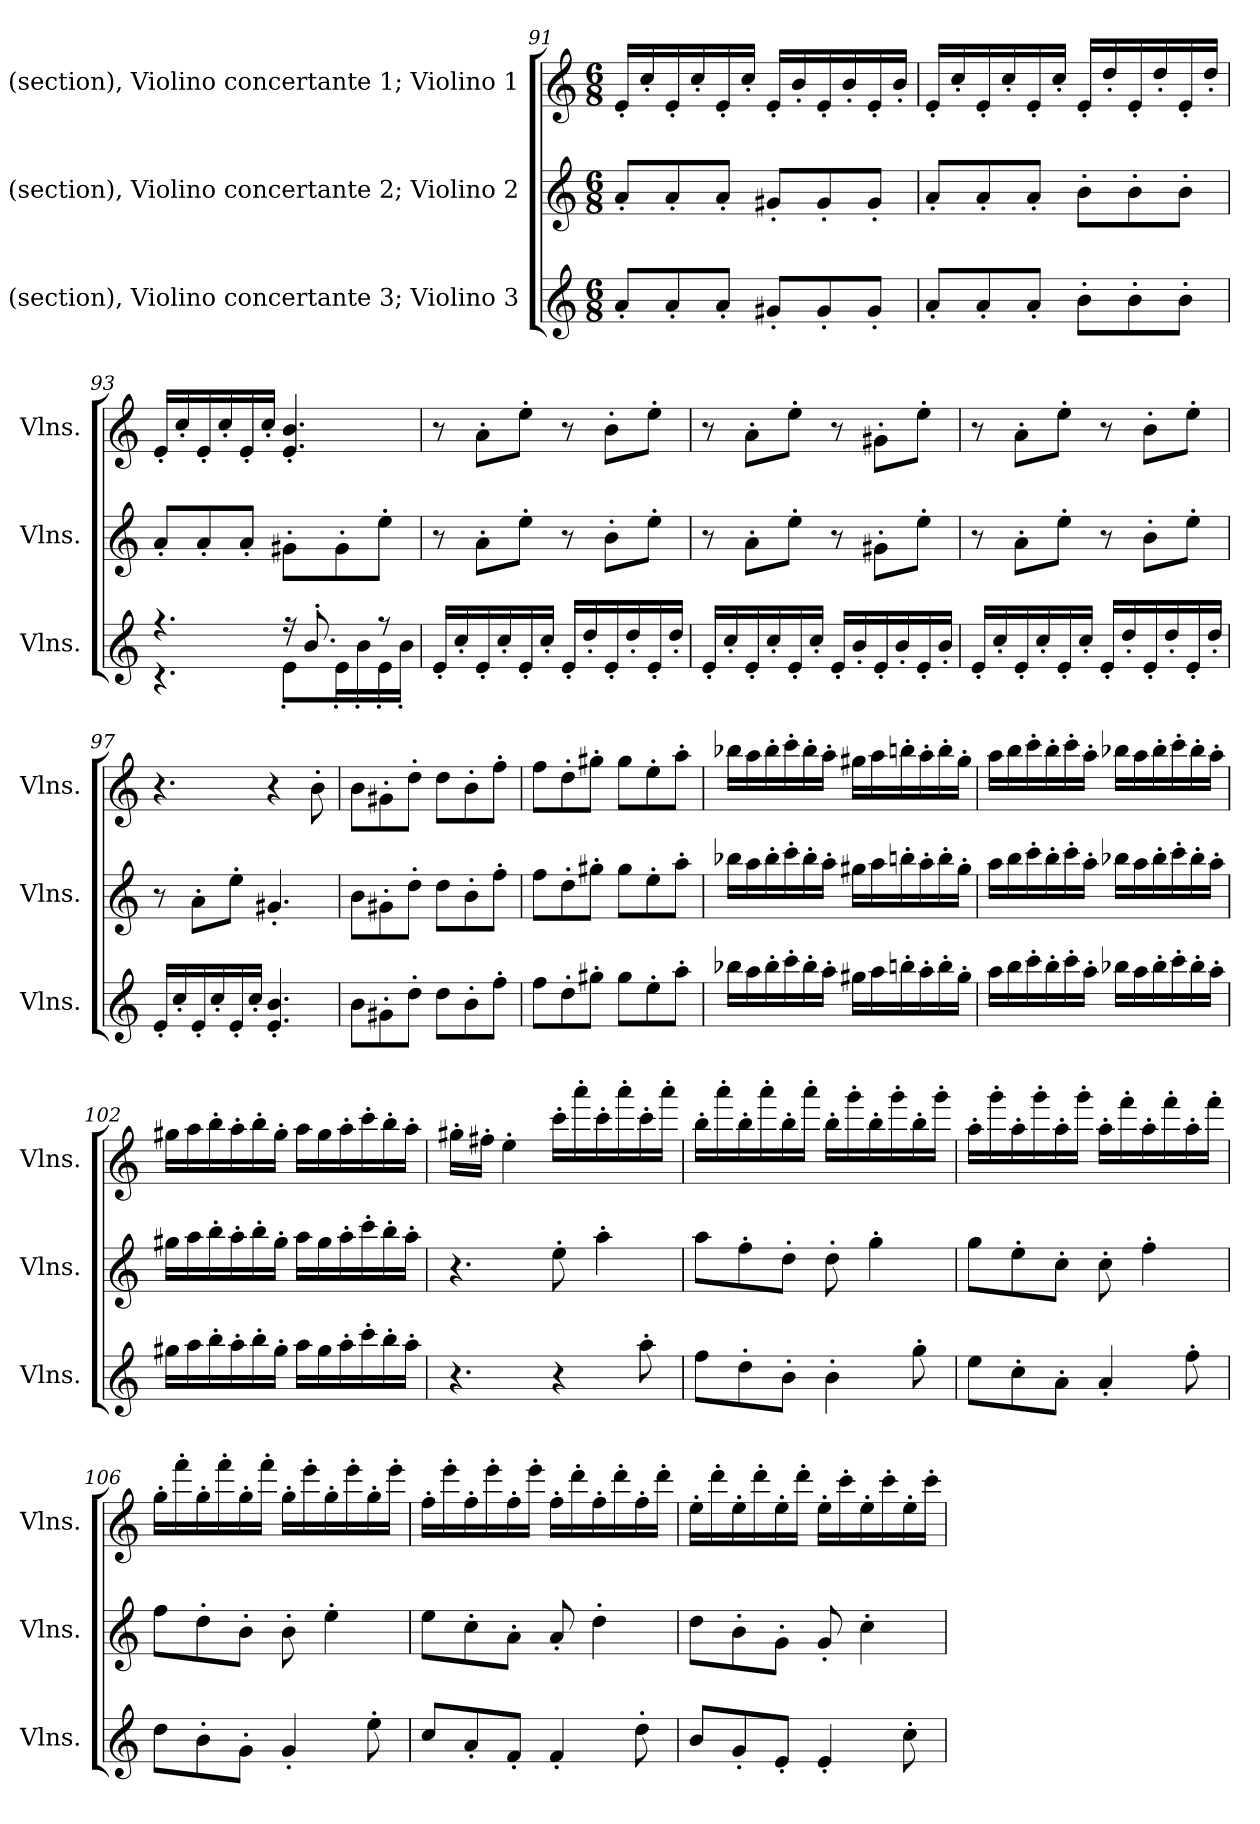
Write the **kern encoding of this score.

**kern	**kern	**kern
*part3	*part2	*part1
*staff3	*staff2	*staff1
*I"Violins (section), Violino concertante 3; Violino 3	*I"Violins (section), Violino concertante 2; Violino 2	*I"Violins (section), Violino concertante 1; Violino 1
*I'Vlns.	*I'Vlns.	*I'Vlns.
*clefG2	*clefG2	*clefG2
*k[]	*k[]	*k[]
*M6/8	*M6/8	*M6/8
=91	=91	=91
8a'/L	8a'/L	16e'/LL
.	.	16cc'/
8a'/	8a'/	16e'/
.	.	16cc'/
8a'/J	8a'/J	16e'/
.	.	16cc'/JJ
8g#X'/L	8g#X'/L	16e'/LL
.	.	16b'/
8g#'/	8g#'/	16e'/
.	.	16b'/
8g#'/J	8g#'/J	16e'/
.	.	16b'/JJ
!!LO:LB:g=z
=92	=92	=92
8a'/L	8a'/L	16e'/LL
.	.	16cc'/
8a'/	8a'/	16e'/
.	.	16cc'/
8a'/J	8a'/J	16e'/
.	.	16cc'/JJ
8b'\L	8b'\L	16e'/LL
.	.	16dd'/
8b'\	8b'\	16e'/
.	.	16dd'/
8b'\J	8b'\J	16e'/
.	.	16dd'/JJ
=93	=93	=93
*^	*	*
4.r	4.r	8a'/L	16e'/LL
.	.	.	16cc'/
.	.	8a'/	16e'/
.	.	.	16cc'/
.	.	8a'/J	16e'/
.	.	.	16cc'/JJ
16r	8e'\L	8g#X'\L	4.e/' 4.b/'
8.b'/	.	.	.
.	16e'\L	8g#'\	.
.	16b'\	.	.
8r	16e'\	8ee'\J	.
.	16b'\JJ	.	.
*v	*v	*	*
=94	=94	=94
16e'/LL	8r	8r
16cc'/	.	.
16e'/	8a'\L	8a'\L
16cc'/	.	.
16e'/	8ee'\J	8ee'\J
16cc'/JJ	.	.
16e'/LL	8r	8r
16dd'/	.	.
16e'/	8b'\L	8b'\L
16dd'/	.	.
16e'/	8ee'\J	8ee'\J
16dd'/JJ	.	.
!!LO:LB:g=z
=95	=95	=95
16e'/LL	8r	8r
16cc'/	.	.
16e'/	8a'\L	8a'\L
16cc'/	.	.
16e'/	8ee'\J	8ee'\J
16cc'/JJ	.	.
16e'/LL	8r	8r
16b'/	.	.
16e'/	8g#X'\L	8g#X'\L
16b'/	.	.
16e'/	8ee'\J	8ee'\J
16b'/JJ	.	.
=96	=96	=96
16e'/LL	8r	8r
16cc'/	.	.
16e'/	8a'\L	8a'\L
16cc'/	.	.
16e'/	8ee'\J	8ee'\J
16cc'/JJ	.	.
16e'/LL	8r	8r
16dd'/	.	.
16e'/	8b'\L	8b'\L
16dd'/	.	.
16e'/	8ee'\J	8ee'\J
16dd'/JJ	.	.
=97	=97	=97
16e'/LL	8r	4.r
16cc'/	.	.
16e'/	8a'\L	.
16cc'/	.	.
16e'/	8ee'\J	.
16cc'/JJ	.	.
4.e/' 4.b/'	4.g#X'/	4r
.	.	8b'\
=98	=98	=98
8b\L	8b\L	8b\L
8g#X'\	8g#X'\	8g#X'\
8dd'\J	8dd'\J	8dd'\J
8dd\L	8dd\L	8dd\L
8b'\	8b'\	8b'\
8ff'\J	8ff'\J	8ff'\J
!!LO:LB:g=z
=99	=99	=99
8ff\L	8ff\L	8ff\L
8dd'\	8dd'\	8dd'\
8gg#X'\J	8gg#X'\J	8gg#X'\J
8gg#\L	8gg#\L	8gg#\L
8ee'\	8ee'\	8ee'\
8aa'\J	8aa'\J	8aa'\J
=100	=100	=100
16bb-X\LL	16bb-X\LL	16bb-X\LL
16aa\	16aa\	16aa\
16bb-'\	16bb-'\	16bb-'\
16ccc'\	16ccc'\	16ccc'\
16bb-'\	16bb-'\	16bb-'\
16aa'\JJ	16aa'\JJ	16aa'\JJ
16gg#X\LL	16gg#X\LL	16gg#X\LL
16aa\	16aa\	16aa\
16bbn'\	16bbn'\	16bbn'\
16aa'\	16aa'\	16aa'\
16bb'\	16bb'\	16bb'\
16gg#'\JJ	16gg#'\JJ	16gg#'\JJ
=101	=101	=101
16aa\LL	16aa\LL	16aa\LL
16bb\	16bb\	16bb\
16ccc'\	16ccc'\	16ccc'\
16bb'\	16bb'\	16bb'\
16ccc'\	16ccc'\	16ccc'\
16aa'\JJ	16aa'\JJ	16aa'\JJ
16bb-X\LL	16bb-X\LL	16bb-X\LL
16aa\	16aa\	16aa\
16bb-'\	16bb-'\	16bb-'\
16ccc'\	16ccc'\	16ccc'\
16bb-'\	16bb-'\	16bb-'\
16aa'\JJ	16aa'\JJ	16aa'\JJ
!!LO:LB:g=z
=102	=102	=102
16gg#X\LL	16gg#X\LL	16gg#X\LL
16aa\	16aa\	16aa\
16bb'\	16bb'\	16bb'\
16aa'\	16aa'\	16aa'\
16bb'\	16bb'\	16bb'\
16gg#'\JJ	16gg#'\JJ	16gg#'\JJ
16aa\LL	16aa\LL	16aa\LL
16gg#\	16gg#\	16gg#\
16aa'\	16aa'\	16aa'\
16ccc'\	16ccc'\	16ccc'\
16bb'\	16bb'\	16bb'\
16aa'\JJ	16aa'\JJ	16aa'\JJ
=103	=103	=103
4.r	4.r	16gg#X'\LL
.	.	16ff#X'\JJ
.	.	4ee'\
4r	8ee'\	16ccc'\LL
.	.	16aaa'\
.	4aa'\	16ccc'\
.	.	16aaa'\
8aa'\	.	16ccc'\
.	.	16aaa'\JJ
=104	=104	=104
8ff\L	8aa\L	16bb'\LL
.	.	16aaa'\
8dd'\	8ff'\	16bb'\
.	.	16aaa'\
8b'\J	8dd'\J	16bb'\
.	.	16aaa'\JJ
4b'\	8dd'\	16bb'\LL
.	.	16ggg'\
.	4gg'\	16bb'\
.	.	16ggg'\
8gg'\	.	16bb'\
.	.	16ggg'\JJ
!!LO:PB:g=z
=105	=105	=105
8ee\L	8gg\L	16aa'\LL
.	.	16ggg'\
8cc'\	8ee'\	16aa'\
.	.	16ggg'\
8a'\J	8cc'\J	16aa'\
.	.	16ggg'\JJ
4a'/	8cc'\	16aa'\LL
.	.	16fff'\
.	4ff'\	16aa'\
.	.	16fff'\
8ff'\	.	16aa'\
.	.	16fff'\JJ
=106	=106	=106
8dd\L	8ff\L	16gg'\LL
.	.	16fff'\
8b'\	8dd'\	16gg'\
.	.	16fff'\
8g'\J	8b'\J	16gg'\
.	.	16fff'\JJ
4g'/	8b'\	16gg'\LL
.	.	16eee'\
.	4ee'\	16gg'\
.	.	16eee'\
8ee'\	.	16gg'\
.	.	16eee'\JJ
=107	=107	=107
8cc/L	8ee\L	16ff'\LL
.	.	16eee'\
8a'/	8cc'\	16ff'\
.	.	16eee'\
8f'/J	8a'\J	16ff'\
.	.	16eee'\JJ
4f'/	8a'/	16ff'\LL
.	.	16ddd'\
.	4dd'\	16ff'\
.	.	16ddd'\
8dd'\	.	16ff'\
.	.	16ddd'\JJ
!!LO:LB:g=z
=108	=108	=108
8b/L	8dd\L	16ee'\LL
.	.	16ddd'\
8g'/	8b'\	16ee'\
.	.	16ddd'\
8e'/J	8g'\J	16ee'\
.	.	16ddd'\JJ
4e'/	8g'/	16ee'\LL
.	.	16ccc'\
.	4cc'\	16ee'\
.	.	16ccc'\
8cc'\	.	16ee'\
.	.	16ccc'\JJ
=	=	=
*-	*-	*-
